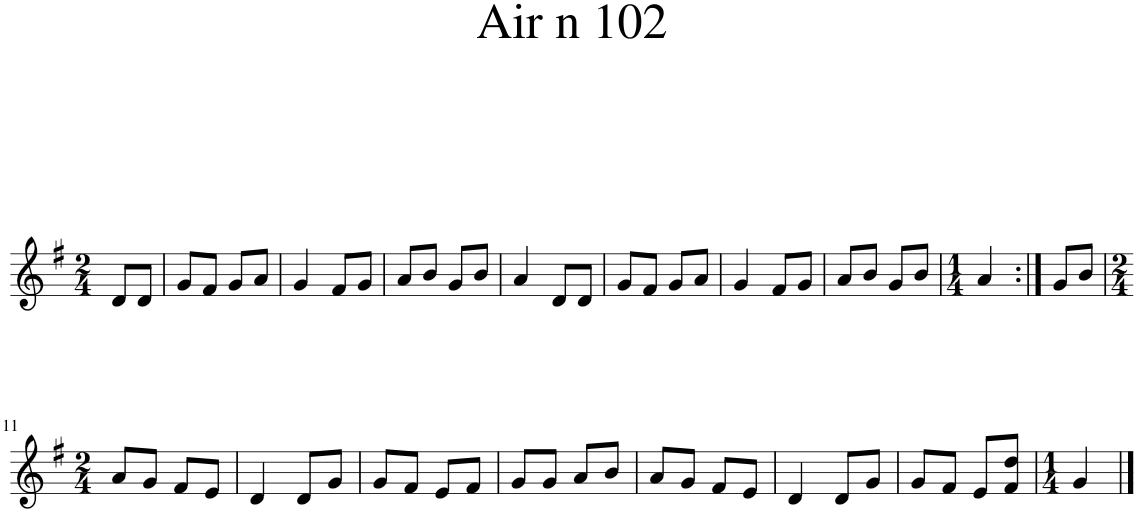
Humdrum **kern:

**kern
*part1
*staff1
*I"Piano
*I'Pno.
*clefG2
*k[f#]
*M2/4
=1
8d/L
8d/J
=2
8g/L
8f#/J
8g/L
8a/J
=3
4g/
8f#/L
8g/J
=4
8a/L
8b/J
8g/L
8b/J
=5
4a/
8d/L
8d/J
=6
8g/L
8f#/J
8g/L
8a/J
=7
4g/
8f#/L
8g/J
=8
8a/L
8b/J
8g/L
8b/J
=9
*M1/4
4a/
=10:|!
*M1/4
8g/L
8b/J
!!LO:LB:g=z
=11
*M2/4
8a/L
8g/J
8f#/L
8e/J
=12
4d/
8d/L
8g/J
=13
8g/L
8f#/J
8e/L
8f#/J
=14
8g/L
8g/J
8a/L
8b/J
=15
8a/L
8g/J
8f#/L
8e/J
=16
4d/
8d/L
8g/J
=17
8g/L
8f#/J
8e/L
8f#/ 8dd/J
=18
*M1/4
4g/
==
*-
